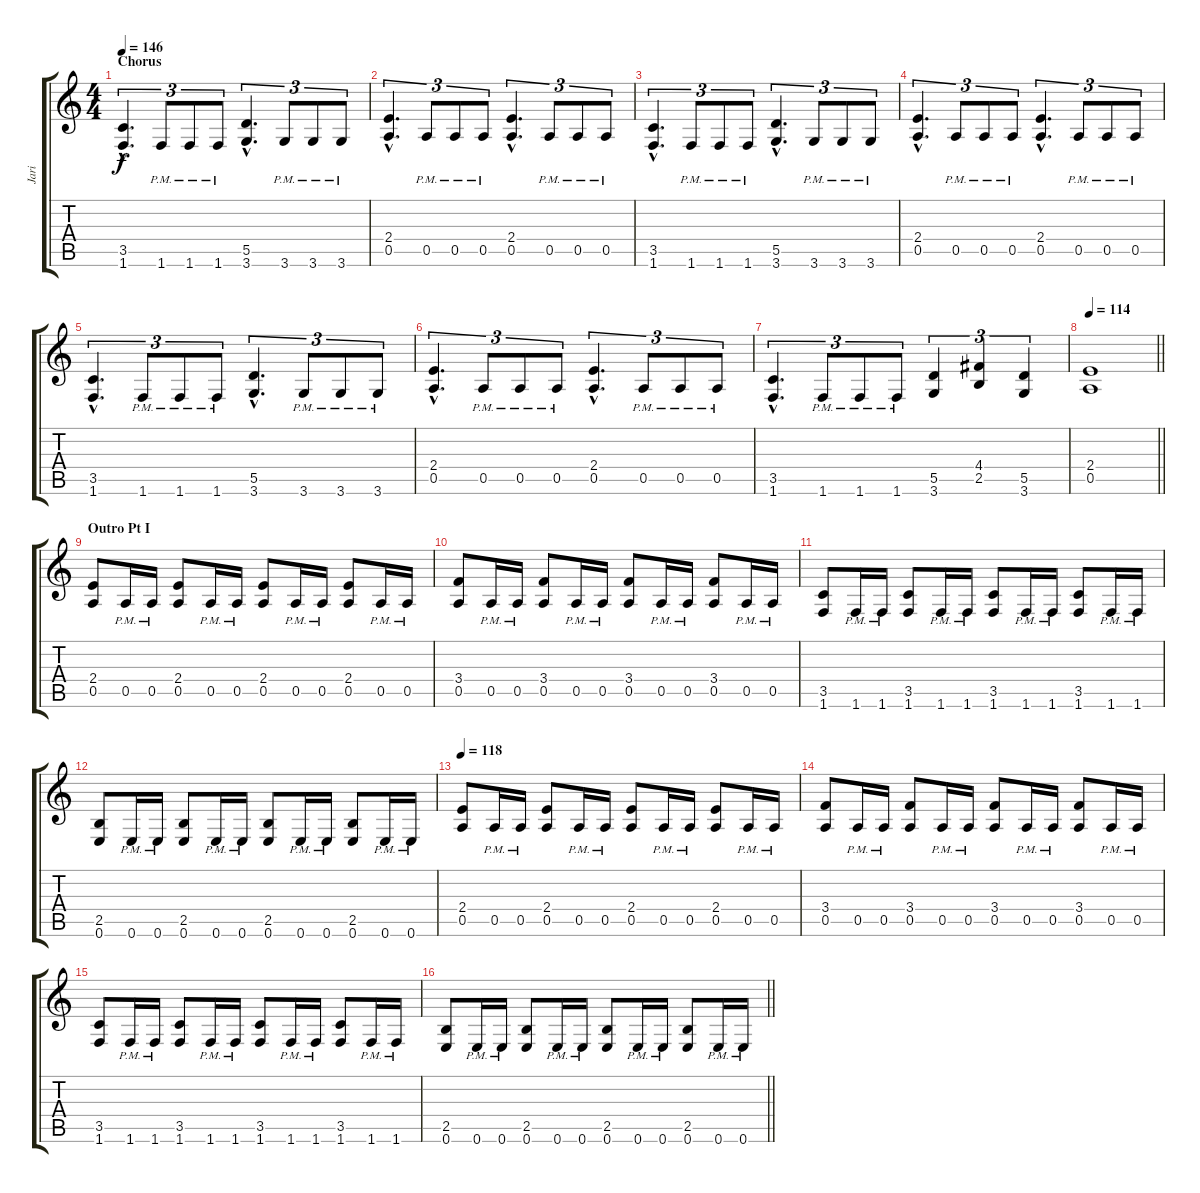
\track ("Jari" "Jari") {instrument distortionguitar}
\staff {score tabs}
\tuning (E4 B3 G3 D3 A2 E2) {hide}
\ts (4 4)
\section ("" "Chorus")
\tempo 146
\clef g2
\ks c
(3.5{hac} 1.6{hac}).4{d tu (3 2) dy f} 1.6{pm}.8{tu (3 2)} 1.6{pm}.8{tu (3 2)} 1.6{pm}.8{tu (3 2)} (5.5{hac} 3.6{hac}).4{d tu (3 2)} 3.6{pm}.8{tu (3 2)} 3.6{pm}.8{tu (3 2)} 3.6{pm}.8{tu (3 2)} |
(2.4{hac} 0.5{hac}).4{d tu (3 2)} 0.5{pm}.8{tu (3 2)} 0.5{pm}.8{tu (3 2)} 0.5{pm}.8{tu (3 2)} (2.4{hac} 0.5{hac}).4{d tu (3 2)} 0.5{pm}.8{tu (3 2)} 0.5{pm}.8{tu (3 2)} 0.5{pm}.8{tu (3 2)} |
(3.5{hac} 1.6{hac}).4{d tu (3 2)} 1.6{pm}.8{tu (3 2)} 1.6{pm}.8{tu (3 2)} 1.6{pm}.8{tu (3 2)} (5.5{hac} 3.6{hac}).4{d tu (3 2)} 3.6{pm}.8{tu (3 2)} 3.6{pm}.8{tu (3 2)} 3.6{pm}.8{tu (3 2)} |
(2.4{hac} 0.5{hac}).4{d tu (3 2)} 0.5{pm}.8{tu (3 2)} 0.5{pm}.8{tu (3 2)} 0.5{pm}.8{tu (3 2)} (2.4{hac} 0.5{hac}).4{d tu (3 2)} 0.5{pm}.8{tu (3 2)} 0.5{pm}.8{tu (3 2)} 0.5{pm}.8{tu (3 2)} |
(3.5{hac} 1.6{hac}).4{d tu (3 2)} 1.6{pm}.8{tu (3 2)} 1.6{pm}.8{tu (3 2)} 1.6{pm}.8{tu (3 2)} (5.5{hac} 3.6{hac}).4{d tu (3 2)} 3.6{pm}.8{tu (3 2)} 3.6{pm}.8{tu (3 2)} 3.6{pm}.8{tu (3 2)} |
(2.4{hac} 0.5{hac}).4{d tu (3 2)} 0.5{pm}.8{tu (3 2)} 0.5{pm}.8{tu (3 2)} 0.5{pm}.8{tu (3 2)} (2.4{hac} 0.5{hac}).4{d tu (3 2)} 0.5{pm}.8{tu (3 2)} 0.5{pm}.8{tu (3 2)} 0.5{pm}.8{tu (3 2)} |
(3.5{hac} 1.6{hac}).4{d tu (3 2)} 1.6{pm}.8{tu (3 2)} 1.6{pm}.8{tu (3 2)} 1.6{pm}.8{tu (3 2)} (5.5 3.6).4{tu (3 2)} (4.4 2.5).4{tu (3 2)} (5.5 3.6).4{tu (3 2)} |
\tempo 114
\barLineRight lightlight
(2.4 0.5).1 |
\section ("" "Outro Pt I")
(2.4 0.5).8 0.5{pm}.16 0.5{pm}.16 (2.4 0.5).8 0.5{pm}.16 0.5{pm}.16 (2.4 0.5).8 0.5{pm}.16 0.5{pm}.16 (2.4 0.5).8 0.5{pm}.16 0.5{pm}.16 |
(3.4 0.5).8 0.5{pm}.16 0.5{pm}.16 (3.4 0.5).8 0.5{pm}.16 0.5{pm}.16 (3.4 0.5).8 0.5{pm}.16 0.5{pm}.16 (3.4 0.5).8 0.5{pm}.16 0.5{pm}.16 |
(3.5 1.6).8 1.6{pm}.16 1.6{pm}.16 (3.5 1.6).8 1.6{pm}.16 1.6{pm}.16 (3.5 1.6).8 1.6{pm}.16 1.6{pm}.16 (3.5 1.6).8 1.6{pm}.16 1.6{pm}.16 |
(2.5 0.6).8 0.6{pm}.16 0.6{pm}.16 (2.5 0.6).8 0.6{pm}.16 0.6{pm}.16 (2.5 0.6).8 0.6{pm}.16 0.6{pm}.16 (2.5 0.6).8 0.6{pm}.16 0.6{pm}.16 |
\tempo 118
(2.4 0.5).8 0.5{pm}.16 0.5{pm}.16 (2.4 0.5).8 0.5{pm}.16 0.5{pm}.16 (2.4 0.5).8 0.5{pm}.16 0.5{pm}.16 (2.4 0.5).8 0.5{pm}.16 0.5{pm}.16 |
(3.4 0.5).8 0.5{pm}.16 0.5{pm}.16 (3.4 0.5).8 0.5{pm}.16 0.5{pm}.16 (3.4 0.5).8 0.5{pm}.16 0.5{pm}.16 (3.4 0.5).8 0.5{pm}.16 0.5{pm}.16 |
(3.5 1.6).8 1.6{pm}.16 1.6{pm}.16 (3.5 1.6).8 1.6{pm}.16 1.6{pm}.16 (3.5 1.6).8 1.6{pm}.16 1.6{pm}.16 (3.5 1.6).8 1.6{pm}.16 1.6{pm}.16 |
\barLineRight lightlight
(2.5 0.6).8 0.6{pm}.16 0.6{pm}.16 (2.5 0.6).8 0.6{pm}.16 0.6{pm}.16 (2.5 0.6).8 0.6{pm}.16 0.6{pm}.16 (2.5 0.6).8 0.6{pm}.16 0.6{pm}.16
